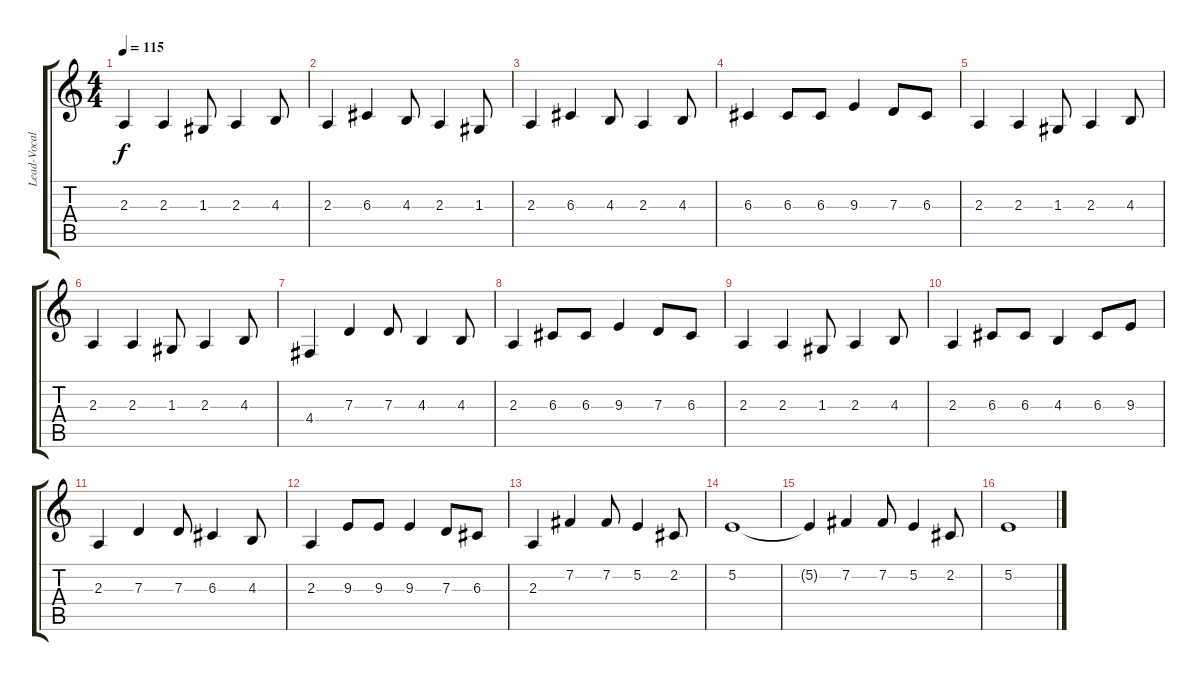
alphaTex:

\track ("Lead-Vocals" "Lead-Vocal") {instrument accordion}
\staff {score tabs}
\tuning (E4 B3 G3 D3 A2 E2) {hide}
\ts (4 4)
\tempo 115
\clef g2
\ks c
2.3.4{dy f} 2.3.4 1.3.8 2.3.4 4.3.8 |
2.3.4 6.3.4 4.3.8 2.3.4 1.3.8 |
2.3.4 6.3.4 4.3.8 2.3.4 4.3.8 |
6.3.4 6.3.8 6.3.8 9.3.4 7.3.8 6.3.8 |
2.3.4 2.3.4 1.3.8 2.3.4 4.3.8 |
2.3.4 2.3.4 1.3.8 2.3.4 4.3.8 |
4.4.4 7.3.4 7.3.8 4.3.4 4.3.8 |
2.3.4 6.3.8 6.3.8 9.3.4 7.3.8 6.3.8 |
2.3.4 2.3.4 1.3.8 2.3.4 4.3.8 |
2.3.4 6.3.8 6.3.8 4.3.4 6.3.8 9.3.8 |
2.3.4 7.3.4 7.3.8 6.3.4 4.3.8 |
2.3.4 9.3.8 9.3.8 9.3.4 7.3.8 6.3.8 |
2.3.4 7.2.4 7.2.8 5.2.4 2.2.8 |
5.2.1 |
5.2{t}.4 7.2.4 7.2.8 5.2.4 2.2.8 |
5.2.1
